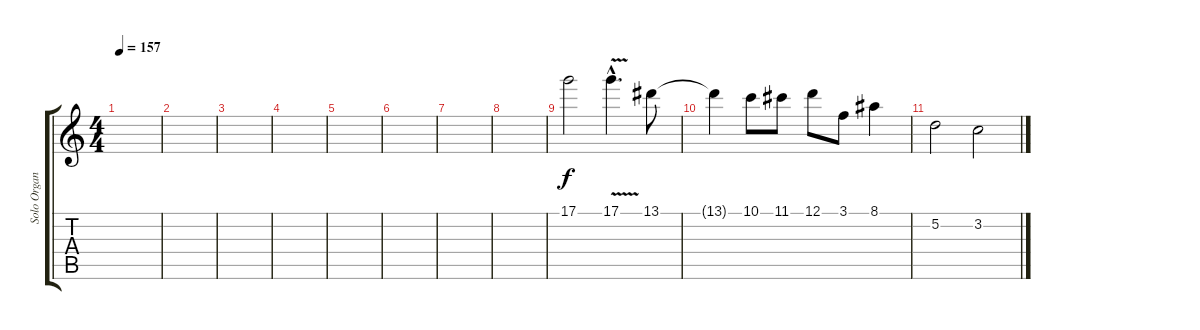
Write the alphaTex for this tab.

\track ("Solo Organ" "Solo Organ") {instrument overdrivenguitar}
\staff {score tabs}
\tuning (D4 A3 F3 C3 G2 C2) {hide}
\ts (4 4)
\tempo 157
\clef g2
\ks c
|
|
|
|
|
|
|
|
17.1.2{volume 11 instrument drawbarorgan} 17.1{v hac}.4{d} 13.1.8 |
13.1{t}.4 10.1.8{volume 13} 11.1.8 12.1.8 3.1.8 8.1.4 |
5.2.2 3.2.2
